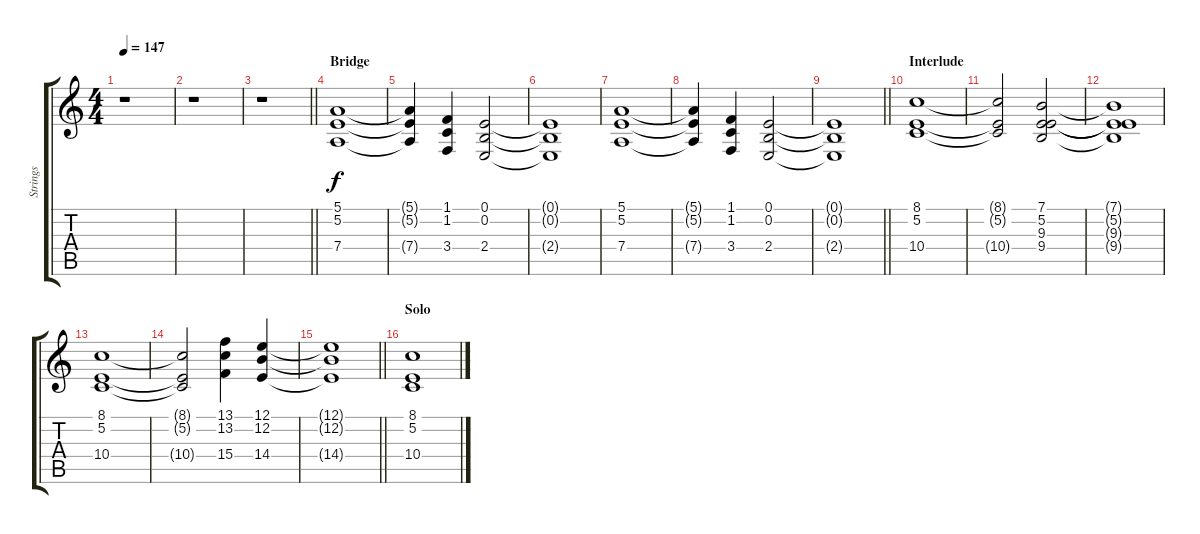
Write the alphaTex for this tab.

\track ("Strings" "Strings") {instrument stringensemble1}
\staff {score tabs}
\tuning (E4 B3 G3 D3 A2 E2) {hide}
\ts (4 4)
\tempo 147
\clef g2
\ks c
r.1{dy f} |
r.1 |
\barLineRight lightlight
r.1 |
\section ("" "Bridge")
(5.1 5.2 7.4).1{volume 16} |
(5.1{t} 5.2{t} 7.4{t}).4 (1.1 1.2 3.4).4 (0.1 0.2 2.4).2 |
(0.1{t} 0.2{t} 2.4{t}).1 |
(5.1 5.2 7.4).1 |
(5.1{t} 5.2{t} 7.4{t}).4 (1.1 1.2 3.4).4 (0.1 0.2 2.4).2 |
\barLineRight lightlight
(0.1{t} 0.2{t} 2.4{t}).1 |
\section ("" "Interlude")
(8.1 5.2 10.4).1 |
(8.1{t} 5.2{t} 10.4{t}).2 (7.1 5.2 9.3 9.4).2 |
(7.1{t} 5.2{t} 9.3{t} 9.4{t}).1 |
(8.1 5.2 10.4).1 |
(8.1{t} 5.2{t} 10.4{t}).2 (13.1 13.2 15.4).4 (12.1 12.2 14.4).4 |
\barLineRight lightlight
(12.1{t} 12.2{t} 14.4{t}).1 |
\section ("" "Solo")
(8.1 5.2 10.4).1
